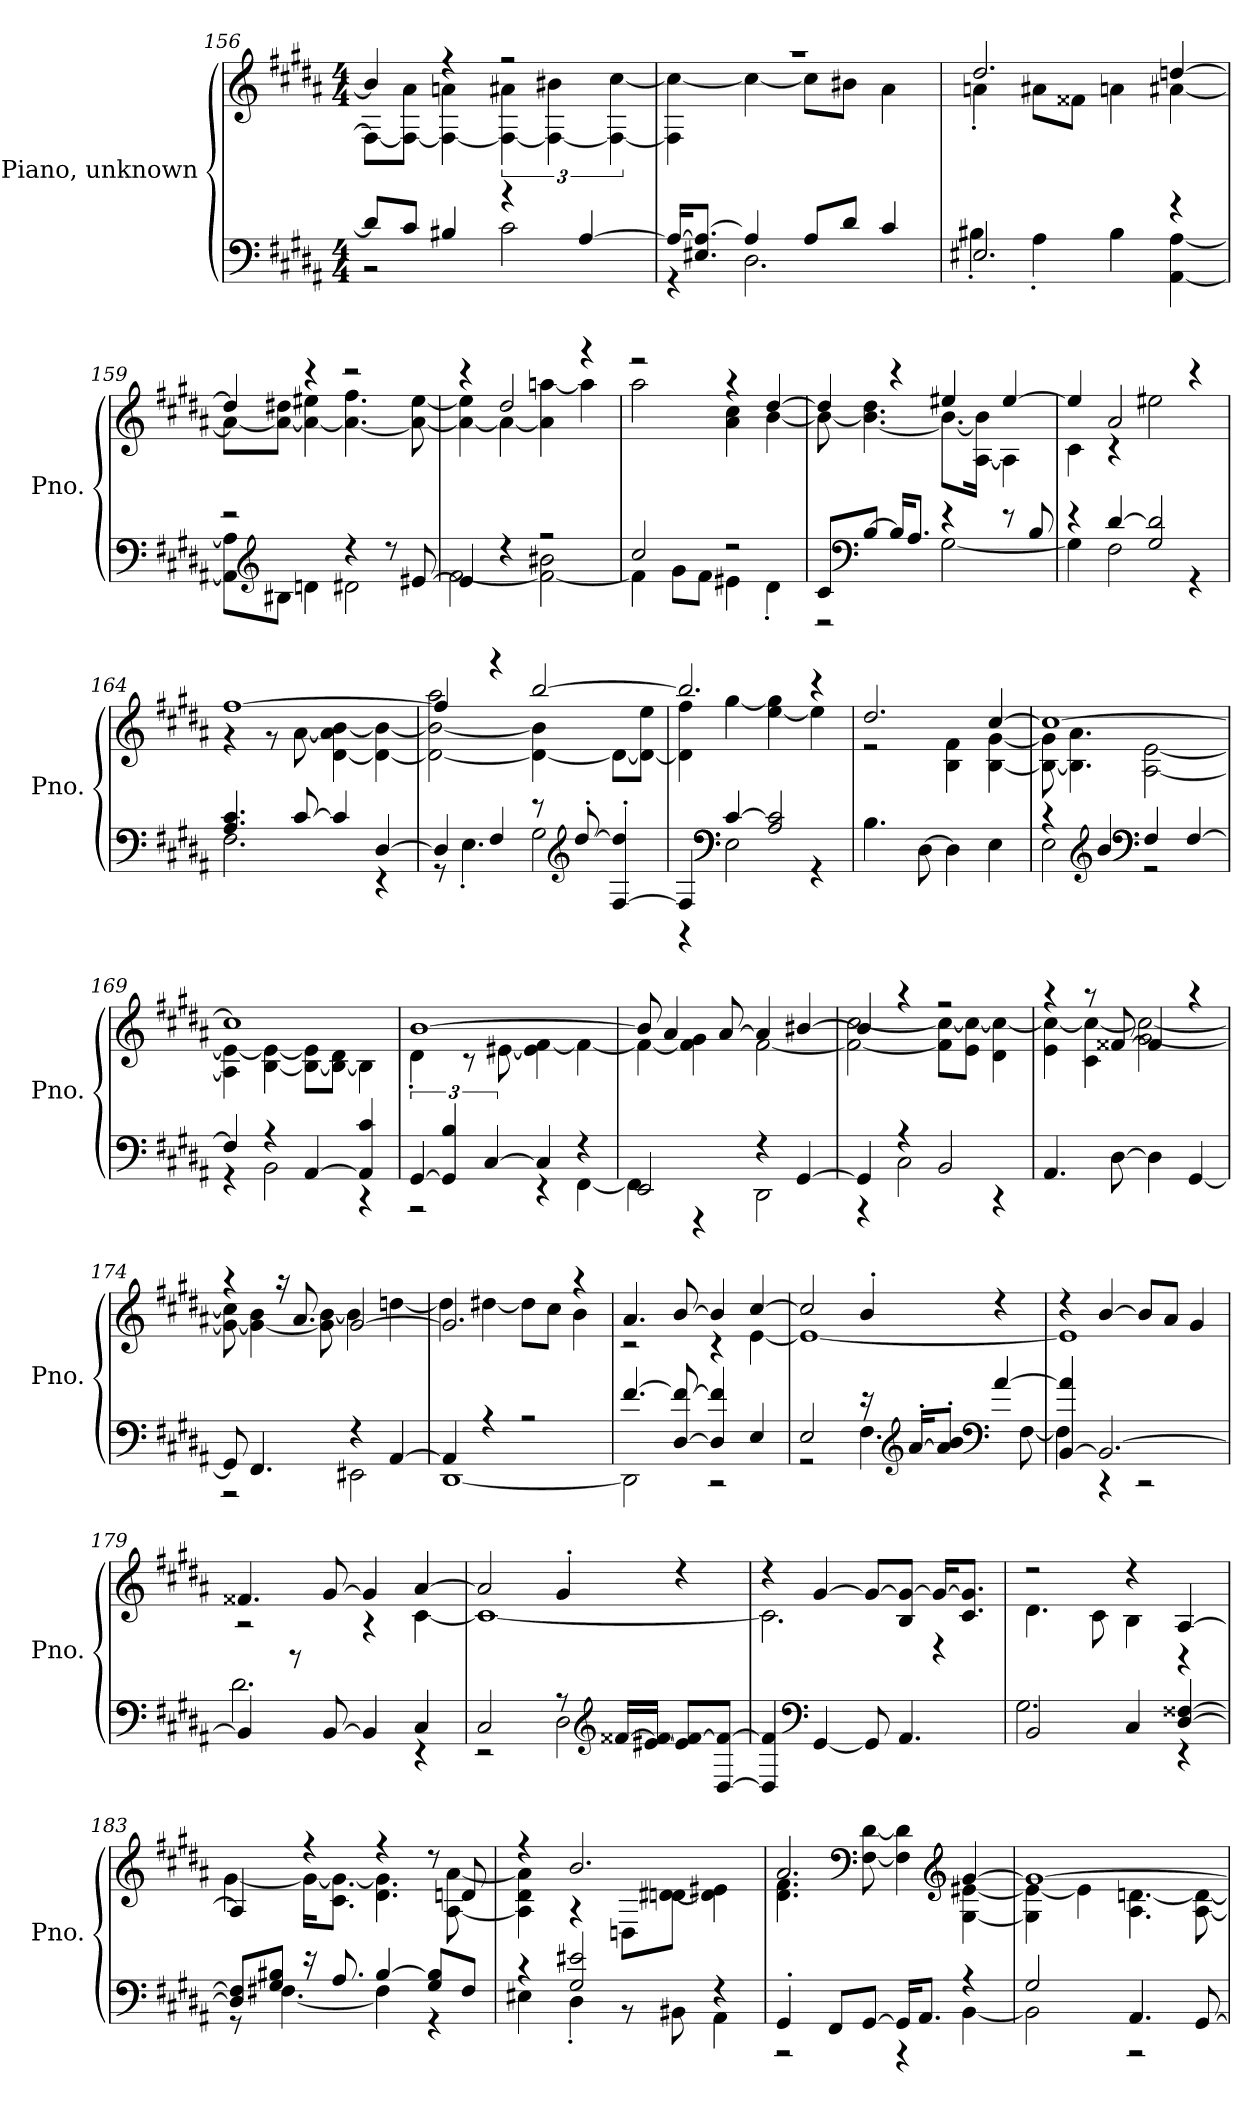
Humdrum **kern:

**kern	**kern
*part1	*part1
*staff2	*staff1
*I"Piano, unknown	*
*I'Pno.	*
*clefF4	*clefG2
*k[f#c#g#d#a#]	*k[f#c#g#d#a#]
*M4/4	*M4/4
=156	=156
*^	*^
8d#/L]	2r	4b#/]	8F#\L_
8c#/J	.	.	8F#\_ 8a#\J
4B#X/	.	4r	4F#\_ 4an\
4r	2c#\	2r	6F#\_ 6a#X\
.	.	.	6F#\_ 6b#X\
[4A#/	.	.	.
.	.	.	6F#\_ [6cc#\
!!LO:LB:g=z	!!
=157	=157	=157	=157
16A#/KL_	4r	1r	4F#\] 4cc#\_
8.E#X/ 8.A#/_J	.	.	.
4A#/]	2.D#\	.	4cc#\_
8A#/L	.	.	8cc#\L]
8d#/J	.	.	8b#X\J
4c#/	.	.	4a#\
=158	=158	=158	=158
2.E#X/	4B#X'\	2.dd#/	4an'\
.	4A#'\	.	8a#X\L
.	.	.	8f##X\J
.	4B#\	.	4an\
4r	[4AA#\ [4A#\	[4ddn/	[4a#X\
=159	=159	=159	=159
2r	8AA#\] 8A#\]L	4dd/]	8a#\L_
*clefG2	*	*	*
.	8B#X\J	.	8a#\_ 8dd#X\J
.	4dn\	4r	4a#\_ 4ee#X\
4r	2d#X\	2r	4.a#\_ 4.ff#\
8r	.	.	.
[8e#X/	.	.	8a#\_ [8ee#\
=160	=160	=160	=160
4e#/]	[2f#\	4r	4a#\_ 4ee#\]
4r	.	2dd#/	4a#\_
2r	2f#\_ 2b#X\	.	4a#\] [4aan\
.	.	4r	4aa\]
!!LO:LB:g=z	!!
=161	=161	=161	=161
2cc#/	4f#\]	2r	2aa#\
.	8g#\L	.	.
.	8f#\J	.	.
2r	4e#X\	4r	4a#\ 4cc#\
.	4d#'\	[4dd#/	[4b\
=162	=162	=162	=162
8c#/L	2r	4dd#/]	8b\_
*clefF4	*	*	*
[8B/J	.	.	4.b\_ 4.dd#\
16B/KL]	.	4r	.
8.A#/J	.	.	.
4r	[2G#\	4ee#X/	8.b\L_
.	.	.	[16A#\ 16b\]Jk
8r	.	[4ee#/	4A#\]
8B/	.	.	.
=163	=163	=163	=163
4r	4G#\]	4ee#/]	4c#\
[4d#/	2F#\	2a#/	4r
2G#/ 2d#/]	.	.	2ee#X\
.	4r	4r	.
=164	=164	=164	=164
4.A#/ 4.c#/	2.F#\	[1ff#	4r
.	.	.	8r
[8c#/	.	.	[8a#\
4c#/]	.	.	[4d#\ 4a#\] [4b\
[4D#/	4r	.	4d#\_ 4b\_
!!LO:LB:g=z	!!
=165	=165	=165	=165
4D#/]	8r	4ff#/]	2d#\_ 2b\_ 2aa#\
.	4.E'\	.	.
4F#/	.	4r	.
8r	2G#\	[2bb/	4d#\_ 4b\]
*clefG2	*	*	*
[8dd#'/	.	.	.
[4F#/' 4dd#/]'	.	.	8d#\L_
.	.	.	8d#\_ 8ee\J
=166	=166	=166	=166
4F#/]	4r	2.bb/]	4d#\] 4ff#\
*clefF4	*	*	*
[4c#/	2E\	.	[4gg#\
2A#/ 2c#/]	.	.	[4ee\ 4gg#\]
.	4r	4r	4ee\]
*v	*v	*	*
=167	=167	=167
4.B\	2.dd#/	2r
[8D#\	.	.
4D#\]	.	4B\ 4f#\
4E\	[4cc#/	[4B\ [4g#\
=168	=168	=168
*^	*	*
4r	2E\	1cc#_	8B\_ 8g#\]
.	.	.	4.B\] 4.a#\
*clefG2	*	*	*
4b/	.	.	.
*clefF4	*	*	*
4F#/	2r	.	[2A#\ [2e\
[4F#/	.	.	.
!!LO:LB:g=z	!!
=169	=169	=169	=169
4F#/]	4r	1cc#]	4A#\] 4e\_
4r	2BB\	.	[4B\ 4e\_
[4AA#/	.	.	8B\_ 8e\]L
.	.	.	8B\_ 8d#\J
4AA#/] 4c#/	4r	.	4B\]
=170	=170	=170	=170
[6GG#/	2r	[1b	4d#'\
6GG#/] 6B/	.	.	.
.	.	.	8r
[6C#/	.	.	.
.	.	.	[8e#X\
4C#/]	4r	.	4e#\] [4f#\
4r	[4FF#\	.	4f#\_
=171	=171	=171	=171
2EE/	4FF#\]	8b/]	4f#\_
.	.	4a#/	.
.	4r	.	4f#\] 4g#\
.	.	[8a#/	.
4r	2DD#\	4a#/]	[2f#\
[4GG#/	.	[4b#X/	.
=172	=172	=172	=172
4GG#/]	4r	4b#/]	2f#\_ [2cc#\
4r	2C#\	4r	.
2BB/	.	2r	8f#\] 8cc#\_L
.	.	.	8e\ 8cc#\_J
.	4r	.	4d#\ 4cc#\_
*v	*v	*	*
!!LO:PB:g=z	!!
=173	=173	=173
4.AA#/	4r	4e\ 4cc#\_
.	8r	4c#\ 4cc#\_
[8D#\	[8f##X/	.
4D#\]	4f##/]	[2g#\ 2cc#\_
[4GG#/	4r	.
=174	=174	=174
*^	*	*
8GG#/]	2r	4r	8g#\_ 8cc#\]
4.FF#/	.	.	4g#\_ 4b\
.	.	16r	.
.	.	8.a#/	.
.	.	.	8g#\] [8b\
4r	2EE#X\	[2g#/	4b\]
[4AA#/	.	.	[4ddn\
=175	=175	=175	=175
4AA#/]	[1DD#	2.g#/]	4dd\]
4r	.	.	[4dd#X\
2r	.	.	8dd#\L]
.	.	.	8cc#\J
.	.	4r	4b\
=176	=176	=176	=176
[4.f#/	2DD#\]	4.a#/	2r
[8D#/ 8f#/_	.	[8b/	.
4D#/] 4f#/]	2r	4b/]	4r
4E/	.	[4cc#/	[4e\
!!LO:LB:g=z	!!
=177	=177	=177	=177
2E/	2r	2cc#/]	1e_
16r	4.F#\	4b'/	.
*clefG2	*	*	*
[16a#'/KL	.	.	.
8a#/]' 8b/'J	.	.	.
*clefF4	*	*	*
[4a#/	.	4r	.
.	[8F#\	.	.
=178	=178	=178	=178
[4BB/ 4a#/]	4F#\]	4r	1e]
2.BB/_	4r	[4b/	.
.	2r	8b/L]	.
.	.	8a#/J	.
.	.	4g#/	.
=179	=179	=179	=179
4BB/]	2.d#\	4.f##X/	2r
8r	.	.	.
[8BB/	.	[8g#/	.
4BB/]	.	4g#/]	4r
4C#/	4r	[4a#/	[4c#\
=180	=180	=180	=180
2C#/	2r	2a#/]	1c#_
8r	2D#\	4g#'/	.
*clefG2	*	*	*
[16f##X/LL	.	.	.
[16e#X/ 16f##/]JJ	.	.	.
8e#/] [8f##/L	.	4r	.
[8D#/ 8f##/_J	.	.	.
*v	*v	*	*
!!LO:LB:g=z	!!
=181	=181	=181
4D#/] 4f##/]	4r	2.c#\]
*clefF4	*	*
[4GG#/	[4g#/	.
8GG#/]	8g#/L_	.
4.AA#/	8B/ 8g#/_J	.
.	16g#/KL_	4r
.	8.c#/ 8.g#/]J	.
=182	=182	=182
*^	*	*
2BB/	2.G#\	2r	4.d#\
.	.	.	8c#\
4C#/	.	4r	4B\
[4D#/ [4F##X/	4r	[4A#/	4r
=183	=183	=183	=183
8D#/] 8F##/]L	8r	4A#/]	[4g#\
8G#/ 8B#X/J	[4.F#X\	.	.
16r	.	4r	16g#\KL_
8.A#/	.	.	8.c#\ 8.g#\_J
[4B#/	4F#\]	4r	4.d#\ 4.g#\]
8G#/ 8B#/]L	4r	8r	.
8F#/J	.	8dn/	[8A#\ [8a#\
!!LO:LB:g=z	!!
=184	=184	=184	=184
4r	4E#X\	4r	4A#\] 4d#\ 4a#\]
2G#/ 2e#X/	4D#'\	2.b/	4r
.	8r	.	8Dn\L
.	8BB#X\	.	[8dn\ 8d#X\J
4r	4AA#\	.	4d\] 4e#X\
=185	=185	=185	=185
4GG#'/	2r	2.a#/	4.d#\ 4.f#\
8FF#/L	.	.	.
*	*	*clefF4	*
[8GG#/J	.	.	[8F#\ [8d#\
16GG#/KL]	4r	.	4F#\] 4d#\]
8.AA#/J	.	.	.
*	*	*clefG2	*
4r	[4BB\	[4g#/	[4G#\ [4e#X\
=186	=186	=186	=186
2G#/	2BB\]	1g#_	4G#\] 4e#\_
.	.	.	4e#\]
4.AA#/	2r	.	4.A#\ [4.dn\
[8GG#/	.	.	[8A#\ 8d\_
*v	*v	*	*
*	*v	*v
=	=
*-	*-
